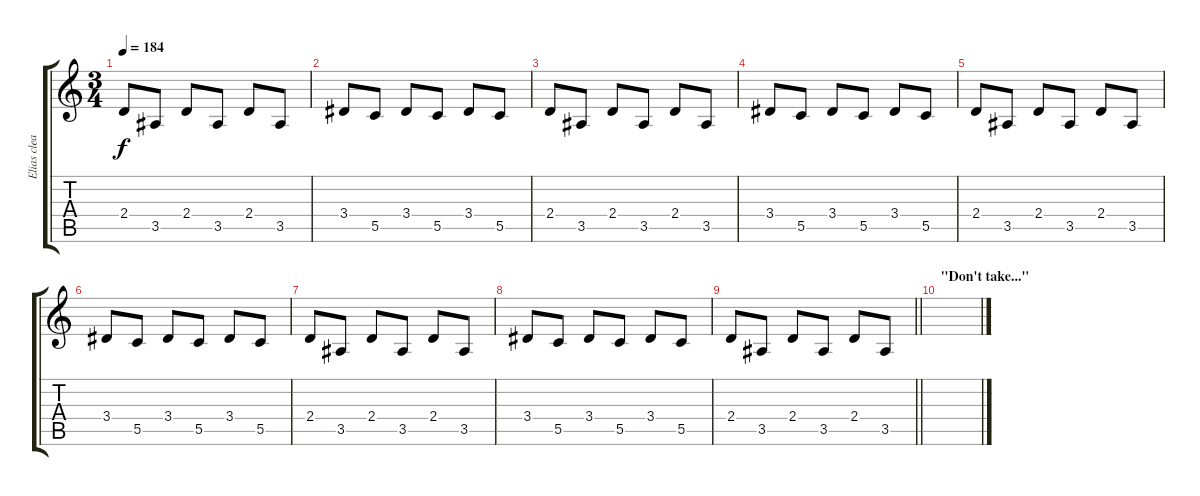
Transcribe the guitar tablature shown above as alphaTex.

\track ("Elias clean" "Elias clea") {instrument electricguitarclean}
\staff {score tabs}
\tuning (D4 A3 F3 C3 G2 C2) {hide}
\ts (3 4)
\tempo 184
\clef g2
\ks c
2.4.8{dy f} 3.5.8 2.4.8 3.5.8 2.4.8 3.5.8 |
3.4.8 5.5.8 3.4.8 5.5.8 3.4.8 5.5.8 |
2.4.8 3.5.8 2.4.8 3.5.8 2.4.8 3.5.8 |
3.4.8 5.5.8 3.4.8 5.5.8 3.4.8 5.5.8 |
2.4.8 3.5.8 2.4.8 3.5.8 2.4.8 3.5.8 |
3.4.8 5.5.8 3.4.8 5.5.8 3.4.8 5.5.8 |
2.4.8 3.5.8 2.4.8 3.5.8 2.4.8 3.5.8 |
3.4.8 5.5.8 3.4.8 5.5.8 3.4.8 5.5.8 |
\barLineRight lightlight
2.4.8 3.5.8 2.4.8 3.5.8 2.4.8 3.5.8 |
\section ("" "\"Don't take...\"")
